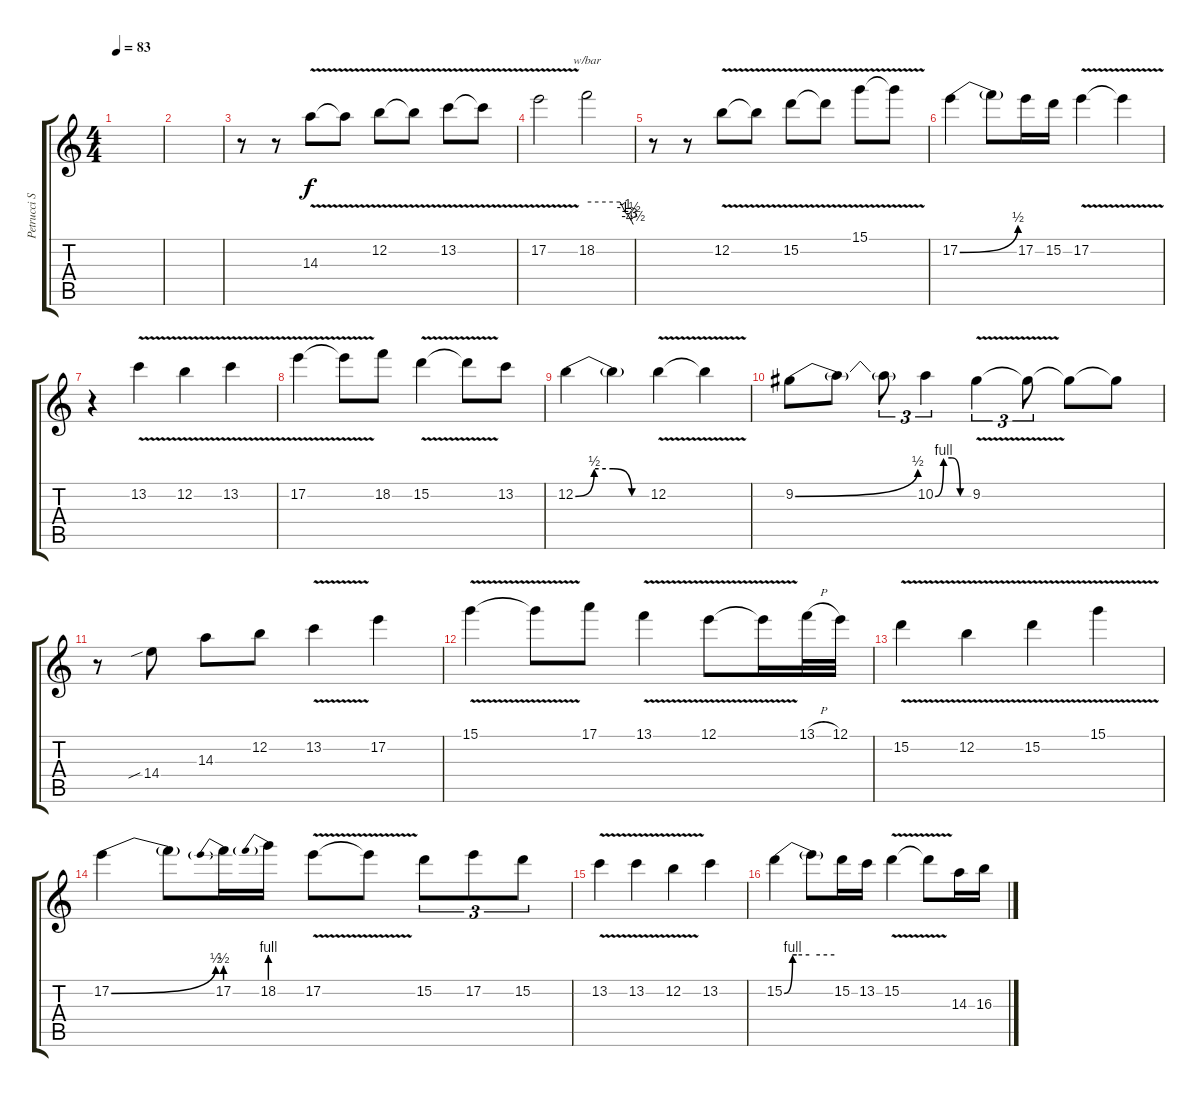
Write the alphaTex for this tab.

\track ("Petrucci Solo" "Petrucci S") {instrument distortionguitar}
\staff {score tabs}
\tuning (E4 B3 G3 D3 A2 E2) {hide}
\ts (4 4)
\tempo 83
\clef g2
\ks c
|
|
r.8 r.8 14.3{v}.8 14.3{t}.8 12.2{v}.8 12.2{t}.8 13.2{v}.8 13.2{t}.8 |
17.2{v}.2 18.2.2{tbe (custom default 0 0 43 0 50 -4 54 -6 58 -12 60 -18)} |
r.8 r.8 12.2{v}.8 12.2{t}.8 15.2{v}.8 15.2{t}.8 15.1{v}.8 15.1{t}.8 |
17.2{be (bend 0 0 60 2)}.4 17.2{t}.8 17.2.16 15.2.16 17.2{v}.4 17.2{t}.4 |
r.4 13.2{v}.4 12.2{v}.4 13.2{v}.4 |
17.2{v}.4 17.2{t}.8 18.2.8 15.2{v}.4 15.2{t}.8 13.2.8 |
12.2{be (custom 0 0 15 2 30 2 45 0 60 0)}.4 12.2{t}.4 12.2{v}.4 12.2{t}.4 |
9.2{be (bend 0 0 60 2)}.8 9.2{t}.8 9.2{t}.8{tu (3 2)} 10.2{be (custom 0 0 15 4 30 4 45 0 60 0)}.4{tu (3 2)} 9.2{v}.4{tu (3 2)} 9.2{t}.8{tu (3 2)} 9.2{t}.8 9.2{t}.8 |
r.8 14.4{sib}.8 14.3.8 12.2.8 13.2{v}.4 17.2.4 |
15.1{v}.4 15.1{t}.8 17.1.8 13.1{v}.4 12.1{v}.8 12.1{t}.16 13.1{h}.32 12.1.32 |
15.2{v}.4 12.2{v}.4 15.2{v}.4 15.1{v}.4 |
17.2{be (bend 0 0 60 2)}.4 17.2{t}.8 17.2{be (prebend 0 2 60 2)}.16 18.2{be (prebend 0 4 60 4)}.16 17.2{v}.8 17.2{t}.8 15.2.8{tu (3 2)} 17.2.8{tu (3 2)} 15.2.8{tu (3 2)} |
13.2{v}.4 13.2{v}.4 12.2{v}.4 13.2.4 |
15.2{be (custom 0 0 10 4 15 4 30 4 60 4)}.4 15.2{t}.8 15.2.16 13.2.16 15.2{v}.4 15.2{t}.8 14.3.16 16.3.16
